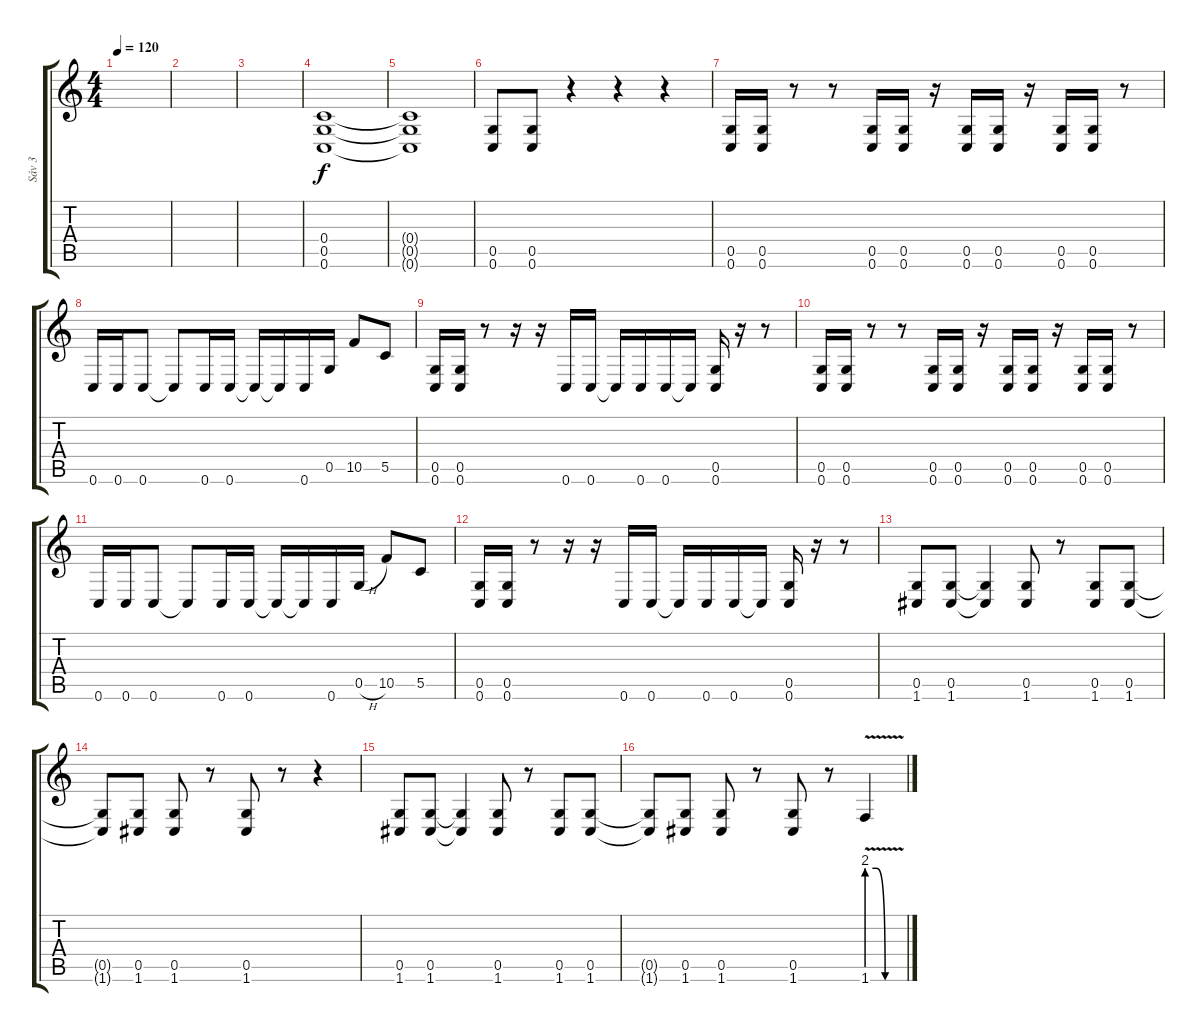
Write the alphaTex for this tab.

\track ("Sáv 3" "Sáv 3") {instrument distortionguitar}
\staff {score tabs}
\tuning (D4 A3 F3 C3 G2 C2) {hide}
\ts (4 4)
\tempo 120
\clef g2
\ks c
|
|
|
(0.4 0.5 0.6).1 |
(0.4{t} 0.5{t} 0.6{t}).1 |
(0.5 0.6).8 (0.5 0.6).8 r.4 r.4 r.4 |
(0.5 0.6).16 (0.5 0.6).16 r.8 r.8 (0.5 0.6).16 (0.5 0.6).16 r.16 (0.5 0.6).16 (0.5 0.6).16 r.16 (0.5 0.6).16 (0.5 0.6).16 r.8 |
0.6.16 0.6.16 0.6.8 0.6{t}.8 0.6.16 0.6.16 0.6{t}.16 0.6{t}.16 0.6.16 0.5.16 10.5.8 5.5.8 |
(0.5 0.6).16 (0.5 0.6).16 r.8 r.16 r.16 0.6.16 0.6.16 0.6{t}.16 0.6.16 0.6.16 0.6{t}.16 (0.5 0.6).16 r.16 r.8 |
(0.5 0.6).16 (0.5 0.6).16 r.8 r.8 (0.5 0.6).16 (0.5 0.6).16 r.16 (0.5 0.6).16 (0.5 0.6).16 r.16 (0.5 0.6).16 (0.5 0.6).16 r.8 |
0.6.16 0.6.16 0.6.8 0.6{t}.8 0.6.16 0.6.16 0.6{t}.16 0.6{t}.16 0.6.16 0.5{h}.16 10.5.8 5.5.8 |
(0.5 0.6).16 (0.5 0.6).16 r.8 r.16 r.16 0.6.16 0.6.16 0.6{t}.16 0.6.16 0.6.16 0.6{t}.16 (0.5 0.6).16 r.16 r.8 |
(0.5 1.6).8 (0.5 1.6).8 (0.5{t} 1.6{t}).4 (0.5 1.6).8 r.8 (0.5 1.6).8 (0.5 1.6).8 |
(0.5{t} 1.6{t}).8 (0.5 1.6).8 (0.5 1.6).8 r.8 (0.5 1.6).8 r.8 r.4 |
(0.5 1.6).8 (0.5 1.6).8 (0.5{t} 1.6{t}).4 (0.5 1.6).8 r.8 (0.5 1.6).8 (0.5 1.6).8 |
(0.5{t} 1.6{t}).8 (0.5 1.6).8 (0.5 1.6).8 r.8 (0.5 1.6).8 r.8 1.6{be (custom 0 8 15 8 30 0 60 0) v}.4
